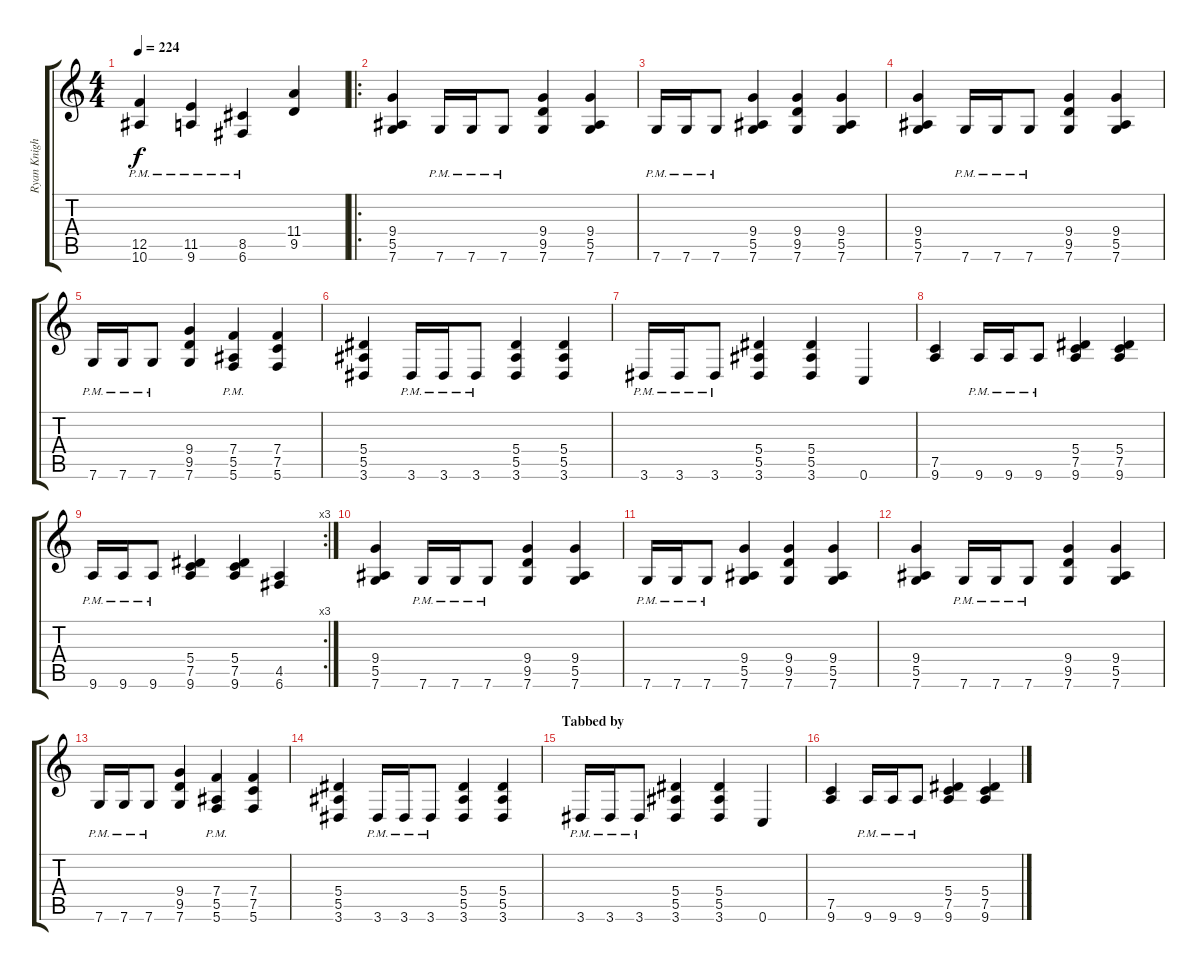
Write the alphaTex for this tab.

\track ("Ryan Knight (left)" "Ryan Knigh") {instrument overdrivenguitar}
\staff {score tabs}
\tuning (C4 G3 Eb3 Bb2 F2 C2) {hide}
\ts (4 4)
\tempo 224
\clef g2
\ks c
(12.5{pm} 10.6{pm}).4{dy f} (11.5{pm} 9.6{pm}).4 (8.5{pm} 6.6{pm}).4 (11.4 9.5).4 |
\ro
(9.4 5.5 7.6).4 7.6{pm}.16 7.6{pm}.16 7.6{pm}.8 (9.4 9.5 7.6).4 (9.4 5.5 7.6).4 |
7.6{pm}.16 7.6{pm}.16 7.6{pm}.8 (9.4 5.5 7.6).4 (9.4 9.5 7.6).4 (9.4 5.5 7.6).4 |
(9.4 5.5 7.6).4 7.6{pm}.16 7.6{pm}.16 7.6{pm}.8 (9.4 9.5 7.6).4 (9.4 5.5 7.6).4 |
7.6{pm}.16 7.6{pm}.16 7.6{pm}.8 (9.4 9.5 7.6).4 (7.4 5.5 5.6{pm}).4 (7.4 7.5 5.6).4 |
(5.4 5.5 3.6).4 3.6{pm}.16 3.6{pm}.16 3.6{pm}.8 (5.4 5.5 3.6).4 (5.4 5.5 3.6).4 |
3.6{pm}.16 3.6{pm}.16 3.6{pm}.8 (5.4 5.5 3.6).4 (5.4 5.5 3.6).4 0.6.4 |
(7.5 9.6).4 9.6{pm}.16 9.6{pm}.16 9.6{pm}.8 (5.4 7.5 9.6).4 (5.4 7.5 9.6).4 |
\rc 3
9.6{pm}.16 9.6{pm}.16 9.6{pm}.8 (5.4 7.5 9.6).4 (5.4 7.5 9.6).4 (4.5 6.6).4 |
(9.4 5.5 7.6).4 7.6{pm}.16 7.6{pm}.16 7.6{pm}.8 (9.4 9.5 7.6).4 (9.4 5.5 7.6).4 |
7.6{pm}.16 7.6{pm}.16 7.6{pm}.8 (9.4 5.5 7.6).4 (9.4 9.5 7.6).4 (9.4 5.5 7.6).4 |
(9.4 5.5 7.6).4 7.6{pm}.16 7.6{pm}.16 7.6{pm}.8 (9.4 9.5 7.6).4 (9.4 5.5 7.6).4 |
7.6{pm}.16 7.6{pm}.16 7.6{pm}.8 (9.4 9.5 7.6).4 (7.4 5.5 5.6{pm}).4 (7.4 7.5 5.6).4 |
(5.4 5.5 3.6).4 3.6{pm}.16 3.6{pm}.16 3.6{pm}.8 (5.4 5.5 3.6).4 (5.4 5.5 3.6).4 |
\section ("" "Tabbed by")
3.6{pm}.16 3.6{pm}.16 3.6{pm}.8 (5.4 5.5 3.6).4 (5.4 5.5 3.6).4 0.6.4 |
(7.5 9.6).4 9.6{pm}.16 9.6{pm}.16 9.6{pm}.8 (5.4 7.5 9.6).4 (5.4 7.5 9.6).4
